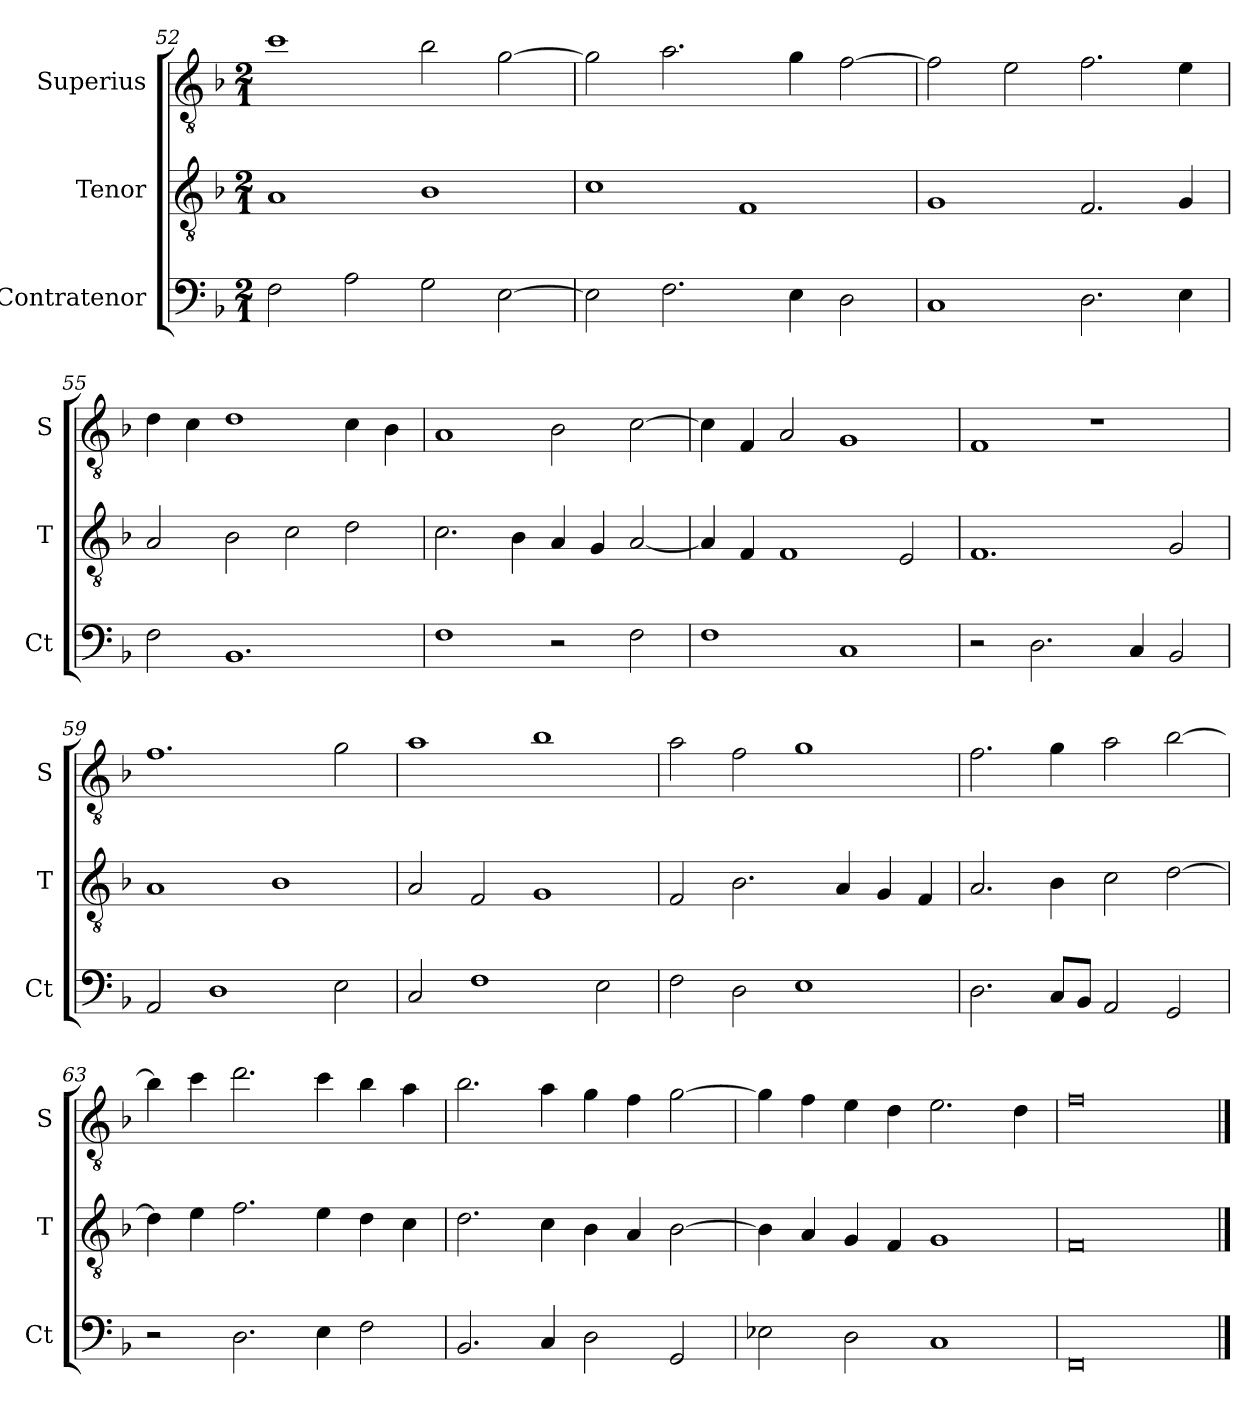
**kern	**kern	**kern
*part3	*part2	*part1
*staff3	*staff2	*staff1
*I"Contratenor	*I"Tenor	*I"Superius
*I'Ct	*I'T	*I'S
*clefF4	*clefGv2	*clefGv2
*k[b-]	*k[b-]	*k[b-]
*M2/1	*M2/1	*M2/1
=52	=52	=52
2F\	1A	1cc
2A\	.	.
2G\	1B-	2b-\
[2E\	.	[2g\
=53	=53	=53
2E\]	1c	2g\]
2.F\	.	2.a\
.	1F	.
4E\	.	4g\
2D\	.	[2f\
=54	=54	=54
1C	1G	2f\]
.	.	2e\
2.D\	2.F/	2.f\
4E\	4G/	4e\
=55	=55	=55
2F\	2A/	4d\
.	.	4c\
1.BB-	2B-\	1d
.	2c\	.
.	2d\	4c\
.	.	4B-\
=56	=56	=56
1F	2.c\	1A
.	4B-\	.
2r	4A/	2B-\
.	4G/	.
2F\	[2A/	[2c\
=57	=57	=57
1F	4A/]	4c\]
.	4F/	4F/
.	1F	2A/
1C	.	1G
.	2E/	.
=58	=58	=58
2r	1.F	1F
2.D\	.	.
.	.	1r
4C/	.	.
2BB-/	2G/	.
=59	=59	=59
2AA/	1A	1.f
1D	.	.
.	1B-	.
2E\	.	2g\
=60	=60	=60
2C/	2A/	1a
1F	2F/	.
.	1G	1b-
2E\	.	.
=61	=61	=61
2F\	2F/	2a\
2D\	2.B-\	2f\
1E	.	1g
.	4A/	.
.	4G/	.
.	4F/	.
=62	=62	=62
2.D\	2.A/	2.f\
8C/L	4B-\	4g\
8BB-/J	.	.
2AA/	2c\	2a\
2GG/	[2d\	[2b-\
=63	=63	=63
2r	4d\]	4b-\]
.	4e\	4cc\
2.D\	2.f\	2.dd\
4E\	4e\	4cc\
2F\	4d\	4b-\
.	4c\	4a\
=64	=64	=64
2.BB-/	2.d\	2.b-\
4C/	4c\	4a\
2D\	4B-\	4g\
.	4A/	4f\
2GG/	[2B-\	[2g\
=65	=65	=65
2E-X\	4B-\]	4g\]
.	4A/	4f\
2D\	4G/	4e\
.	4F/	4d\
1C	1G	2.e\
.	.	4d\
=66	=66	=66
0FF	0F	0f
==	==	==
*-	*-	*-
